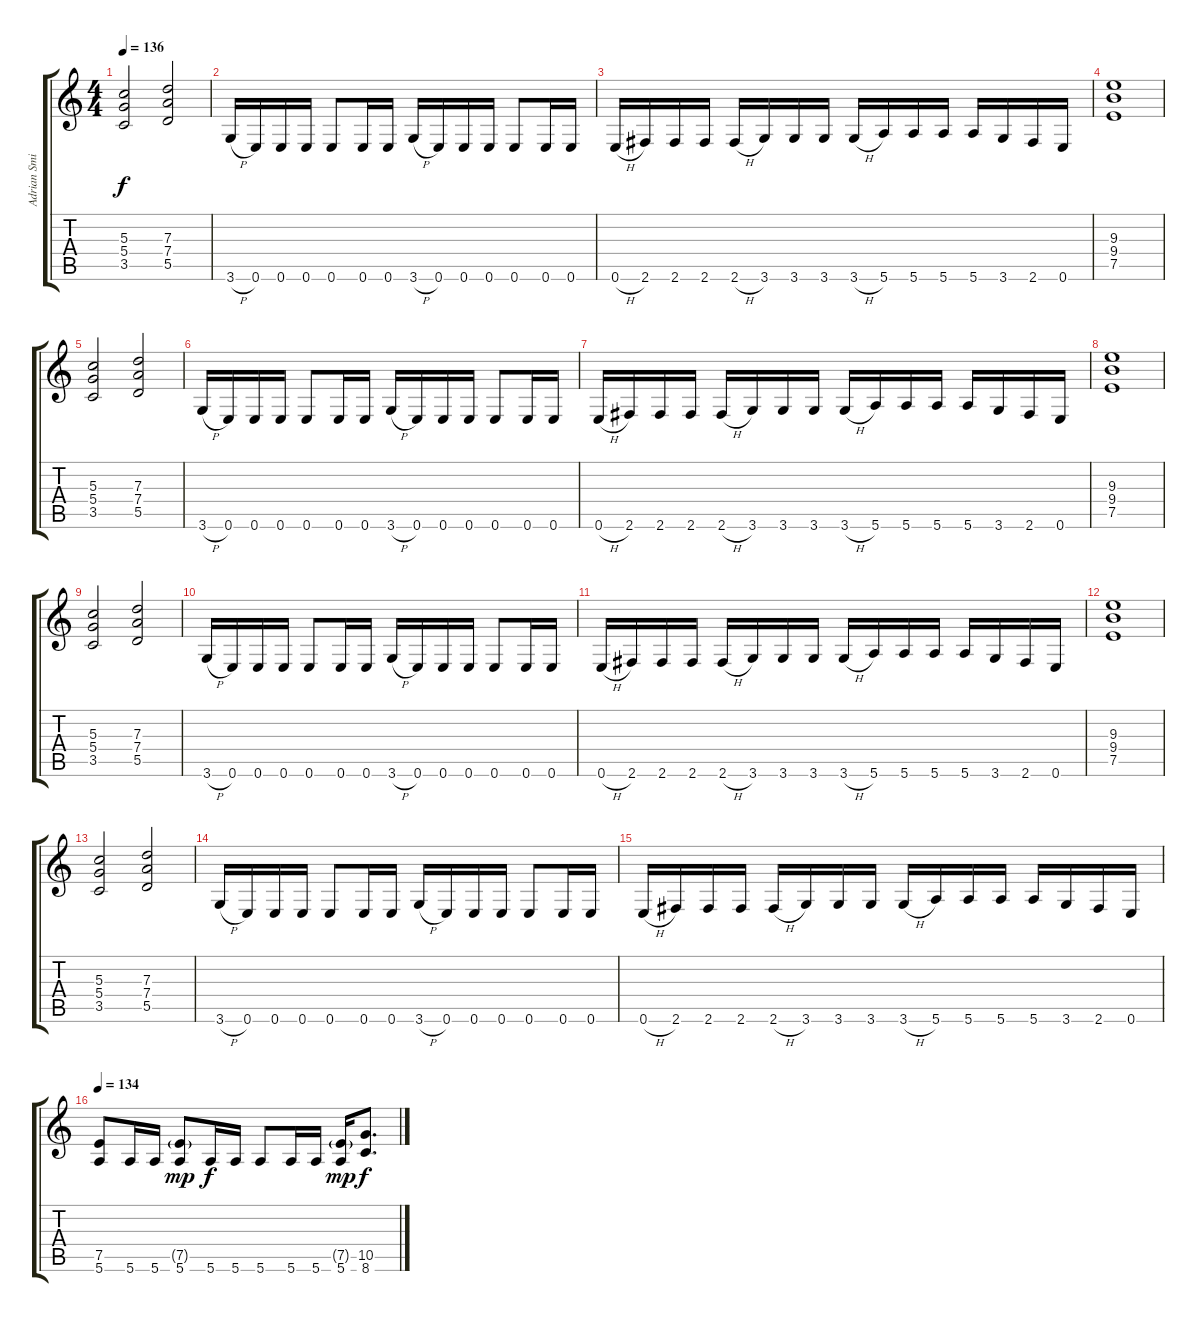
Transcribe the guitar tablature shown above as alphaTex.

\track ("Adrian Smith" "Adrian Smi") {instrument distortionguitar}
\staff {score tabs}
\tuning (E4 B3 G3 D3 A2 E2) {hide}
\ts (4 4)
\tempo 136
\clef g2
\ks c
(5.3 5.4 3.5).2{dy f} (7.3 7.4 5.5).2 |
3.6{h}.16 0.6.16 0.6.16 0.6.16 0.6.8 0.6.16 0.6.16 3.6{h}.16 0.6.16 0.6.16 0.6.16 0.6.8 0.6.16 0.6.16 |
0.6{h}.16 2.6.16 2.6.16 2.6.16 2.6{h}.16 3.6.16 3.6.16 3.6.16 3.6{h}.16 5.6.16 5.6.16 5.6.16 5.6.16 3.6.16 2.6.16 0.6.16 |
(9.3 9.4 7.5).1 |
(5.3 5.4 3.5).2 (7.3 7.4 5.5).2 |
3.6{h}.16 0.6.16 0.6.16 0.6.16 0.6.8 0.6.16 0.6.16 3.6{h}.16 0.6.16 0.6.16 0.6.16 0.6.8 0.6.16 0.6.16 |
0.6{h}.16 2.6.16 2.6.16 2.6.16 2.6{h}.16 3.6.16 3.6.16 3.6.16 3.6{h}.16 5.6.16 5.6.16 5.6.16 5.6.16 3.6.16 2.6.16 0.6.16 |
(9.3 9.4 7.5).1 |
(5.3 5.4 3.5).2 (7.3 7.4 5.5).2 |
3.6{h}.16 0.6.16 0.6.16 0.6.16 0.6.8 0.6.16 0.6.16 3.6{h}.16 0.6.16 0.6.16 0.6.16 0.6.8 0.6.16 0.6.16 |
0.6{h}.16 2.6.16 2.6.16 2.6.16 2.6{h}.16 3.6.16 3.6.16 3.6.16 3.6{h}.16 5.6.16 5.6.16 5.6.16 5.6.16 3.6.16 2.6.16 0.6.16 |
(9.3 9.4 7.5).1 |
(5.3 5.4 3.5).2 (7.3 7.4 5.5).2 |
3.6{h}.16 0.6.16 0.6.16 0.6.16 0.6.8 0.6.16 0.6.16 3.6{h}.16 0.6.16 0.6.16 0.6.16 0.6.8 0.6.16 0.6.16 |
0.6{h}.16 2.6.16 2.6.16 2.6.16 2.6{h}.16 3.6.16 3.6.16 3.6.16 3.6{h}.16 5.6.16 5.6.16 5.6.16 5.6.16 3.6.16 2.6.16 0.6.16 |
\tempo 134
(7.5 5.6).8 5.6.16 5.6.16 (7.5{g} 5.6).8{dy mp} 5.6.16{dy f} 5.6.16 5.6.8 5.6.16 5.6.16 (7.5{g} 5.6).16{dy mp} (10.5 8.6).8{d dy f}
